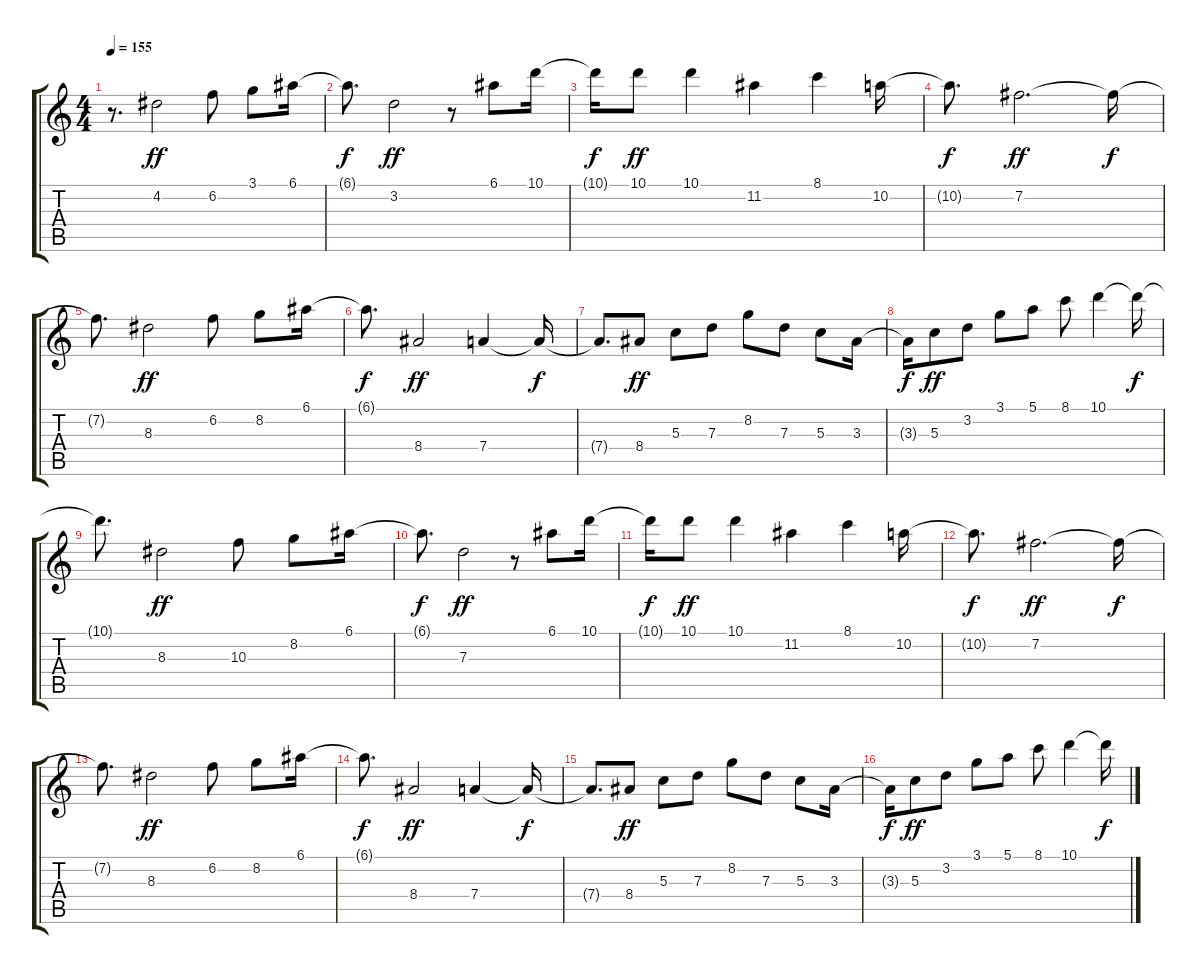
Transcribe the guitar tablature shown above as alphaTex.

\track "" {instrument distortionguitar}
\staff {score tabs}
\tuning (E4 B3 G3 D3 A2 E2) {hide}
\ts (4 4)
\tempo 155
\clef g2
\ks c
r.8{d dy ff} 4.2.2 6.2.8 3.1.8 6.1.16 |
6.1{t}.8{d dy f} 3.2.2{dy ff} r.8 6.1.8 10.1.16 |
10.1{t}.16{dy f} 10.1.8{dy ff} 10.1.4 11.2.4 8.1.4 10.2.16 |
10.2{t}.8{d dy f} 7.2.2{d dy ff} 7.2{t}.16{dy f} |
7.2{t}.8{d} 8.3.2{dy ff} 6.2.8 8.2.8 6.1.16 |
6.1{t}.8{d dy f} 8.4.2{dy ff} 7.4.4 7.4{t}.16{dy f} |
7.4{t}.8{d} 8.4.8{dy ff} 5.3.8 7.3.8 8.2.8 7.3.8 5.3.8 3.3.16 |
3.3{t}.16{dy f} 5.3.8{dy ff} 3.2.8 3.1.8 5.1.8 8.1.8 10.1.4 10.1{t}.16{dy f} |
10.1{t}.8{d} 8.3.2{dy ff} 10.3.8 8.2.8 6.1.16 |
6.1{t}.8{d dy f} 7.3.2{dy ff} r.8 6.1.8 10.1.16 |
10.1{t}.16{dy f} 10.1.8{dy ff} 10.1.4 11.2.4 8.1.4 10.2.16 |
10.2{t}.8{d dy f} 7.2.2{d dy ff} 7.2{t}.16{dy f} |
7.2{t}.8{d} 8.3.2{dy ff} 6.2.8 8.2.8 6.1.16 |
6.1{t}.8{d dy f} 8.4.2{dy ff} 7.4.4 7.4{t}.16{dy f} |
7.4{t}.8{d} 8.4.8{dy ff} 5.3.8 7.3.8 8.2.8 7.3.8 5.3.8 3.3.16 |
3.3{t}.16{dy f} 5.3.8{dy ff} 3.2.8 3.1.8 5.1.8 8.1.8 10.1.4 10.1{t}.16{dy f}
